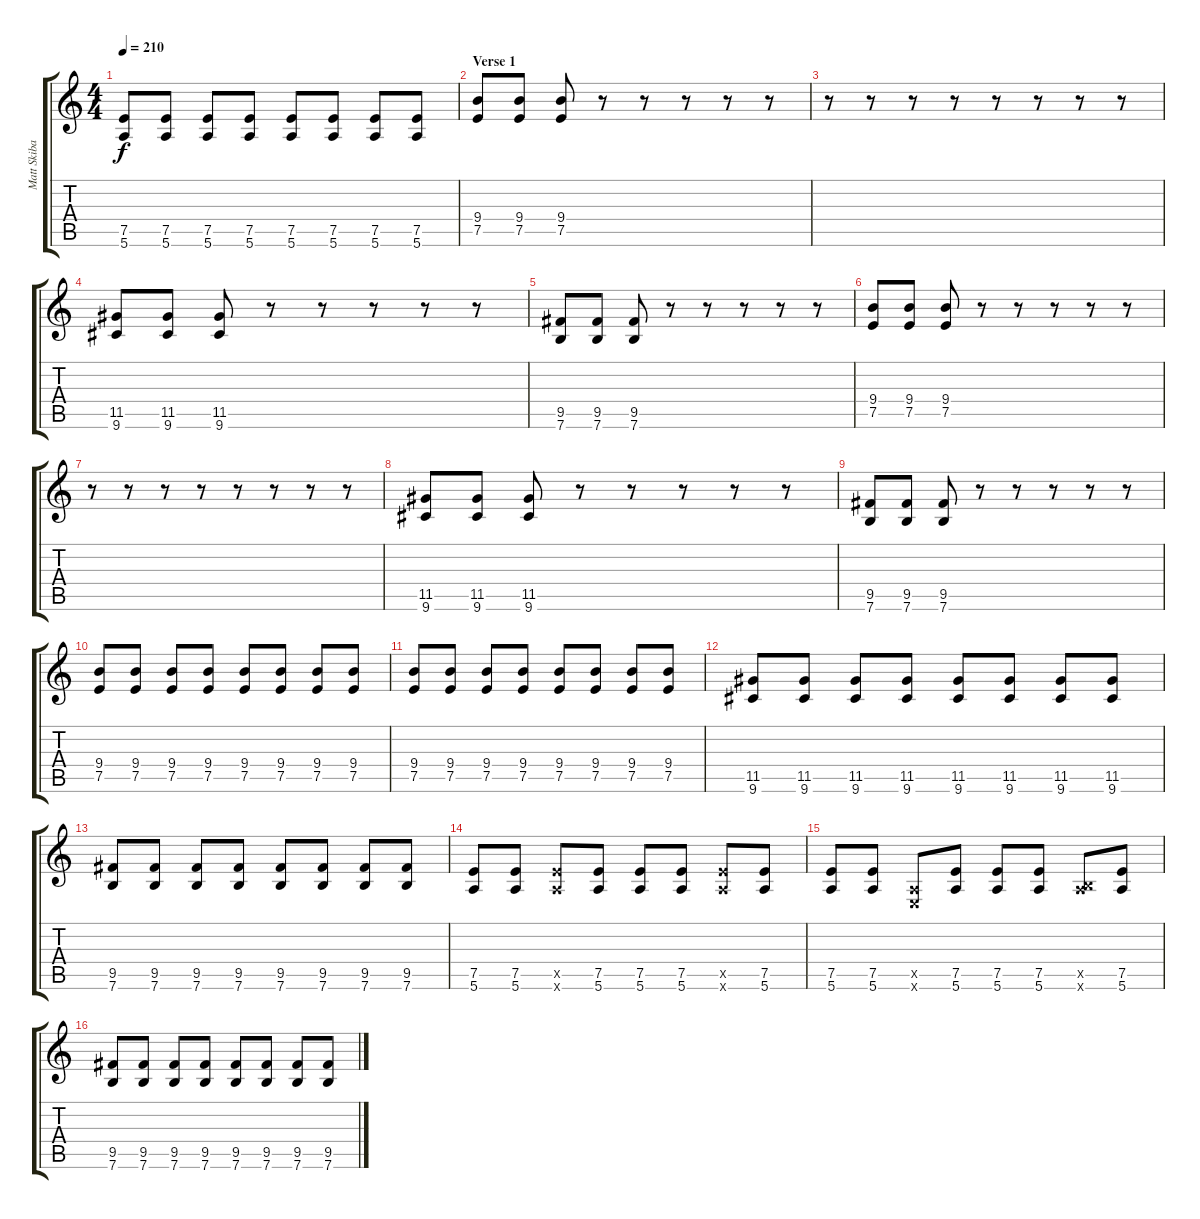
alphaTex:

\track ("Matt Skiba - Guitar" "Matt Skiba") {instrument distortionguitar}
\staff {score tabs}
\tuning (E4 B3 G3 D3 A2 E2) {hide}
\ts (4 4)
\tempo 210
\clef g2
\ks c
(7.5 5.6).8{dy f} (7.5 5.6).8 (7.5 5.6).8 (7.5 5.6).8 (7.5 5.6).8 (7.5 5.6).8 (7.5 5.6).8 (7.5 5.6).8 |
\section ("" "Verse 1")
(9.4 7.5).8 (9.4 7.5).8 (9.4 7.5).8 r.8 r.8 r.8 r.8 r.8 |
r.8 r.8 r.8 r.8 r.8 r.8 r.8 r.8 |
(11.5 9.6).8 (11.5 9.6).8 (11.5 9.6).8 r.8 r.8 r.8 r.8 r.8 |
(9.5 7.6).8 (9.5 7.6).8 (9.5 7.6).8 r.8 r.8 r.8 r.8 r.8 |
(9.4 7.5).8 (9.4 7.5).8 (9.4 7.5).8 r.8 r.8 r.8 r.8 r.8 |
r.8 r.8 r.8 r.8 r.8 r.8 r.8 r.8 |
(11.5 9.6).8 (11.5 9.6).8 (11.5 9.6).8 r.8 r.8 r.8 r.8 r.8 |
(9.5 7.6).8 (9.5 7.6).8 (9.5 7.6).8 r.8 r.8 r.8 r.8 r.8 |
(9.4 7.5).8 (9.4 7.5).8 (9.4 7.5).8 (9.4 7.5).8 (9.4 7.5).8 (9.4 7.5).8 (9.4 7.5).8 (9.4 7.5).8 |
(9.4 7.5).8 (9.4 7.5).8 (9.4 7.5).8 (9.4 7.5).8 (9.4 7.5).8 (9.4 7.5).8 (9.4 7.5).8 (9.4 7.5).8 |
(11.5 9.6).8 (11.5 9.6).8 (11.5 9.6).8 (11.5 9.6).8 (11.5 9.6).8 (11.5 9.6).8 (11.5 9.6).8 (11.5 9.6).8 |
(9.5 7.6).8 (9.5 7.6).8 (9.5 7.6).8 (9.5 7.6).8 (9.5 7.6).8 (9.5 7.6).8 (9.5 7.6).8 (9.5 7.6).8 |
(7.5 5.6).8 (7.5 5.6).8 (7.5{x} 5.6{x}).8 (7.5 5.6).8 (7.5 5.6).8 (7.5 5.6).8 (7.5{x} 5.6{x}).8 (7.5 5.6).8 |
(7.5 5.6).8 (7.5 5.6).8 (0.5{x} 0.6{x}).8 (7.5 5.6).8 (7.5 5.6).8 (7.5 5.6).8 (0.5{x} 7.6{x}).8 (7.5 5.6).8 |
(9.5 7.6).8 (9.5 7.6).8 (9.5 7.6).8 (9.5 7.6).8 (9.5 7.6).8 (9.5 7.6).8 (9.5 7.6).8 (9.5 7.6).8
